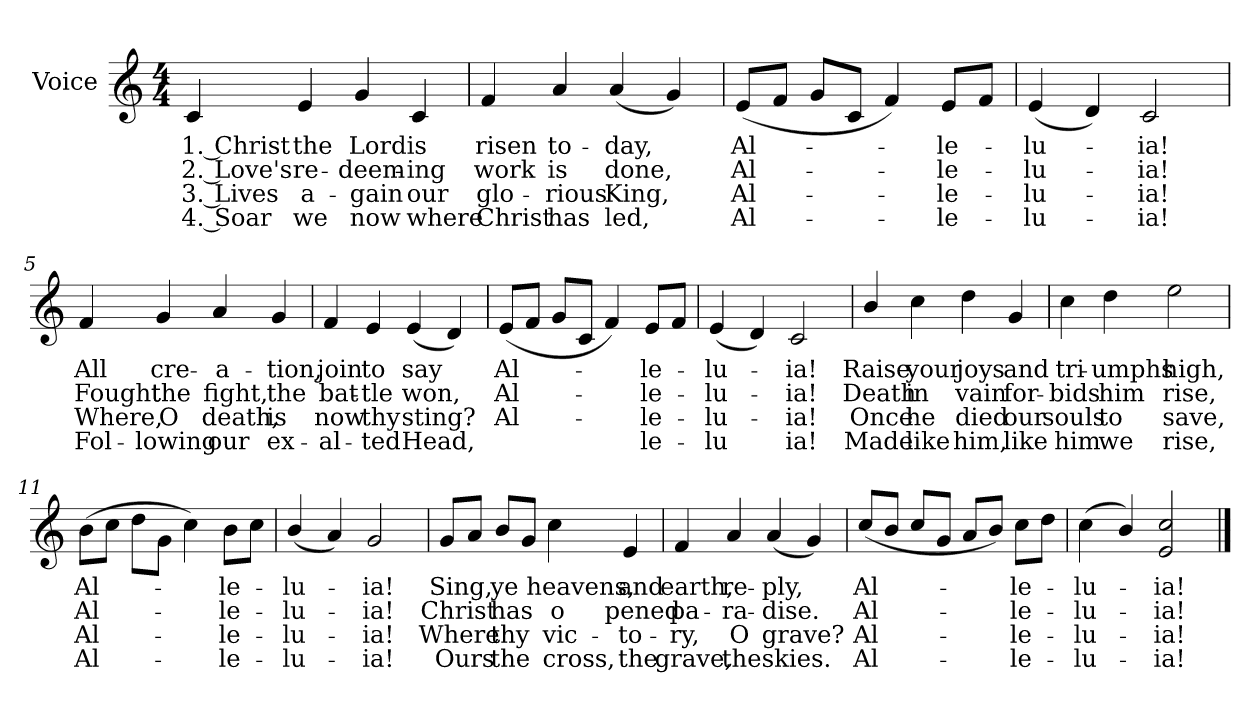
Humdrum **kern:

**kern	**text	**text	**text	**text
*part1	*part1	*part1	*part1	*part1
*staff1	*staff1	*staff1	*staff1	*staff1
*I"Voice	*	*	*	*
*I'Voice	*	*	*	*
!!LO:PB:g=z
*clefG2	*	*	*	*
*k[]	*	*	*	*
*C:	*	*	*	*
*M4/4	*	*	*	*
=1	=1	=1	=1	=1
!	!LO:LY:b:color=#000000	!LO:LY:b:color=#000000	!LO:LY:b:color=#000000	!LO:LY:b:color=#000000
4ci/	1. Christ	2. Love's	3. Lives	4. Soar
!	!LO:LY:b:color=#000000	!LO:LY:b:color=#000000	!LO:LY:b:color=#000000	!LO:LY:b:color=#000000
4ei/	the	re-	a-	we
!	!LO:LY:b:color=#000000	!LO:LY:b:color=#000000	!LO:LY:b:color=#000000	!LO:LY:b:color=#000000
4gi/	Lord	-deem-	-gain	now
!	!LO:LY:b:color=#000000	!LO:LY:b:color=#000000	!LO:LY:b:color=#000000	!LO:LY:b:color=#000000
4ci/	is	-ing	our	where
=2	=2	=2	=2	=2
!	!LO:LY:b:color=#000000	!LO:LY:b:color=#000000	!LO:LY:b:color=#000000	!LO:LY:b:color=#000000
4fi/	risen	work	glo-	Christ
!	!LO:LY:b:color=#000000	!LO:LY:b:color=#000000	!LO:LY:b:color=#000000	!LO:LY:b:color=#000000
4ai/	to-	is	-rious	has
!	!LO:LY:b:color=#000000	!LO:LY:b:color=#000000	!LO:LY:b:color=#000000	!LO:LY:b:color=#000000
(4ai/	-day,	done,	King,	led,
4gi/)	.	.	.	.
=3	=3	=3	=3	=3
!	!LO:LY:b:color=#000000	!LO:LY:b:color=#000000	!LO:LY:b:color=#000000	!LO:LY:b:color=#000000
(8ei/L	Al-	Al-	Al-	Al-
8fi/J	.	.	.	.
8gi/L	.	.	.	.
8ci/J	.	.	.	.
4fi/)	.	.	.	.
!	!LO:LY:b:color=#000000	!LO:LY:b:color=#000000	!LO:LY:b:color=#000000	!LO:LY:b:color=#000000
8ei/L	-le-	-le-	-le-	-le-
8fi/J	.	.	.	.
!!LO:LB:g=z
=4	=4	=4	=4	=4
!	!LO:LY:b:color=#000000	!LO:LY:b:color=#000000	!LO:LY:b:color=#000000	!LO:LY:b:color=#000000
(4ei/	-lu-	-lu-	-lu-	-lu-
4di/)	.	.	.	.
!	!LO:LY:b:color=#000000	!LO:LY:b:color=#000000	!LO:LY:b:color=#000000	!LO:LY:b:color=#000000
2ci/	-ia!	-ia!	-ia!	-ia!
=5	=5	=5	=5	=5
!	!LO:LY:b:color=#000000	!LO:LY:b:color=#000000	!LO:LY:b:color=#000000	!LO:LY:b:color=#000000
4fi/	All	Fought	Where,	Fol-
!	!LO:LY:b:color=#000000	!LO:LY:b:color=#000000	!LO:LY:b:color=#000000	!LO:LY:b:color=#000000
4gi/	cre-	the	O	-lowing
!	!LO:LY:b:color=#000000	!LO:LY:b:color=#000000	!LO:LY:b:color=#000000	!LO:LY:b:color=#000000
4ai/	-a-	fight,	death,	our
!	!LO:LY:b:color=#000000	!LO:LY:b:color=#000000	!LO:LY:b:color=#000000	!LO:LY:b:color=#000000
4gi/	-tion,	the	is	ex-
=6	=6	=6	=6	=6
!	!LO:LY:b:color=#000000	!LO:LY:b:color=#000000	!LO:LY:b:color=#000000	!LO:LY:b:color=#000000
4fi/	join	bat-	now	-al-
!	!LO:LY:b:color=#000000	!LO:LY:b:color=#000000	!LO:LY:b:color=#000000	!LO:LY:b:color=#000000
4ei/	to	-tle	thy	-ted
!	!LO:LY:b:color=#000000	!LO:LY:b:color=#000000	!LO:LY:b:color=#000000	!LO:LY:b:color=#000000
(4ei/	say	won,	sting?	Head,
4di/)	.	.	.	.
!!LO:LB:g=z
=7	=7	=7	=7	=7
!	!LO:LY:b:color=#000000	!LO:LY:b:color=#000000	!LO:LY:b:color=#000000	!
(8ei/L	Al-	Al-	Al-	.
8fi/J	.	.	.	.
8gi/L	.	.	.	.
8ci/J	.	.	.	.
4fi/)	.	.	.	.
!	!LO:LY:b:color=#000000	!LO:LY:b:color=#000000	!LO:LY:b:color=#000000	!LO:LY:b:color=#000000
8ei/L	-le-	-le-	le-	-le-
8fi/J	.	.	.	.
=8	=8	=8	=8	=8
!	!LO:LY:b:color=#000000	!LO:LY:b:color=#000000	!LO:LY:b:color=#000000	!LO:LY:b:color=#000000
(4ei/	-lu-	-lu-	-lu-	-lu
4di/)	.	.	.	.
!	!LO:LY:b:color=#000000	!LO:LY:b:color=#000000	!LO:LY:b:color=#000000	!LO:LY:b:color=#000000
2ci/	-ia!	-ia!	-ia!	ia!
=9	=9	=9	=9	=9
!	!LO:LY:b:color=#000000	!LO:LY:b:color=#000000	!LO:LY:b:color=#000000	!LO:LY:b:color=#000000
4bi/	Raise	Death	Once	Made
!	!LO:LY:b:color=#000000	!LO:LY:b:color=#000000	!LO:LY:b:color=#000000	!LO:LY:b:color=#000000
4cci\	your	in	he	like
!	!LO:LY:b:color=#000000	!LO:LY:b:color=#000000	!LO:LY:b:color=#000000	!LO:LY:b:color=#000000
4ddi\	joys	vain	died	him,
!	!LO:LY:b:color=#000000	!LO:LY:b:color=#000000	!LO:LY:b:color=#000000	!LO:LY:b:color=#000000
4gi/	and	for-	our	like
!!LO:LB:g=z
=10	=10	=10	=10	=10
!	!LO:LY:b:color=#000000	!LO:LY:b:color=#000000	!LO:LY:b:color=#000000	!LO:LY:b:color=#000000
4cci\	tri-	-bids	souls	him
!	!LO:LY:b:color=#000000	!LO:LY:b:color=#000000	!LO:LY:b:color=#000000	!LO:LY:b:color=#000000
4ddi\	-umphs	him	to	we
!	!LO:LY:b:color=#000000	!LO:LY:b:color=#000000	!LO:LY:b:color=#000000	!LO:LY:b:color=#000000
2eei\	high,	rise,	save,	rise,
=11	=11	=11	=11	=11
!	!LO:LY:b:color=#000000	!LO:LY:b:color=#000000	!LO:LY:b:color=#000000	!LO:LY:b:color=#000000
(8bi\L	Al-	Al-	Al-	Al-
8cci\J	.	.	.	.
8ddi\L	.	.	.	.
8gi\J	.	.	.	.
4cci\)	.	.	.	.
!	!LO:LY:b:color=#000000	!LO:LY:b:color=#000000	!LO:LY:b:color=#000000	!LO:LY:b:color=#000000
8bi\L	-le-	-le-	-le-	-le-
8cci\J	.	.	.	.
=12	=12	=12	=12	=12
!	!LO:LY:b:color=#000000	!LO:LY:b:color=#000000	!LO:LY:b:color=#000000	!LO:LY:b:color=#000000
(4bi/	-lu-	-lu-	-lu-	-lu-
4ai/)	.	.	.	.
!	!LO:LY:b:color=#000000	!LO:LY:b:color=#000000	!LO:LY:b:color=#000000	!LO:LY:b:color=#000000
2gi/	-ia!	-ia!	-ia!	-ia!
!!LO:LB:g=z
=13	=13	=13	=13	=13
!	!LO:LY:b:color=#000000	!LO:LY:b:color=#000000	!LO:LY:b:color=#000000	!LO:LY:b:color=#000000
8gi/L	Sing,	Christ	Where	Ours
8ai/J	.	.	.	.
!	!LO:LY:b:color=#000000	!LO:LY:b:color=#000000	!LO:LY:b:color=#000000	!LO:LY:b:color=#000000
8bi/L	ye	has	thy	the
8gi/J	.	.	.	.
!	!LO:LY:b:color=#000000	!LO:LY:b:color=#000000	!LO:LY:b:color=#000000	!LO:LY:b:color=#000000
4cci\	heavens,	o	vic-	cross,
!	!LO:LY:b:color=#000000	!LO:LY:b:color=#000000	!LO:LY:b:color=#000000	!LO:LY:b:color=#000000
4ei/	and	pened	-to-	the
=14	=14	=14	=14	=14
!	!LO:LY:b:color=#000000	!LO:LY:b:color=#000000	!LO:LY:b:color=#000000	!LO:LY:b:color=#000000
4fi/	earth,	pa-	-ry,	grave,
!	!LO:LY:b:color=#000000	!LO:LY:b:color=#000000	!LO:LY:b:color=#000000	!LO:LY:b:color=#000000
4ai/	re-	-ra-	O	the
!	!LO:LY:b:color=#000000	!LO:LY:b:color=#000000	!LO:LY:b:color=#000000	!LO:LY:b:color=#000000
(4ai/	-ply,	-dise.	grave?	skies.
4gi/)	.	.	.	.
!!LO:LB:g=z
=15	=15	=15	=15	=15
!	!LO:LY:b:color=#000000	!LO:LY:b:color=#000000	!LO:LY:b:color=#000000	!LO:LY:b:color=#000000
(8cci/L	Al-	Al-	Al-	Al-
8bi/J	.	.	.	.
8cci/L	.	.	.	.
8gi/J	.	.	.	.
8ai/L	.	.	.	.
8bi/J)	.	.	.	.
!	!LO:LY:b:color=#000000	!LO:LY:b:color=#000000	!LO:LY:b:color=#000000	!LO:LY:b:color=#000000
8cci\L	-le-	-le-	-le-	-le-
8ddi\J	.	.	.	.
=16	=16	=16	=16	=16
!	!LO:LY:b:color=#000000	!LO:LY:b:color=#000000	!LO:LY:b:color=#000000	!LO:LY:b:color=#000000
(4cci\	-lu-	-lu-	-lu-	-lu-
4bi/)	.	.	.	.
!	!LO:LY:b:color=#000000	!LO:LY:b:color=#000000	!LO:LY:b:color=#000000	!LO:LY:b:color=#000000
2ei/ 2cci	-ia!	-ia!	-ia!	-ia!
==	==	==	==	==
*-	*-	*-	*-	*-
